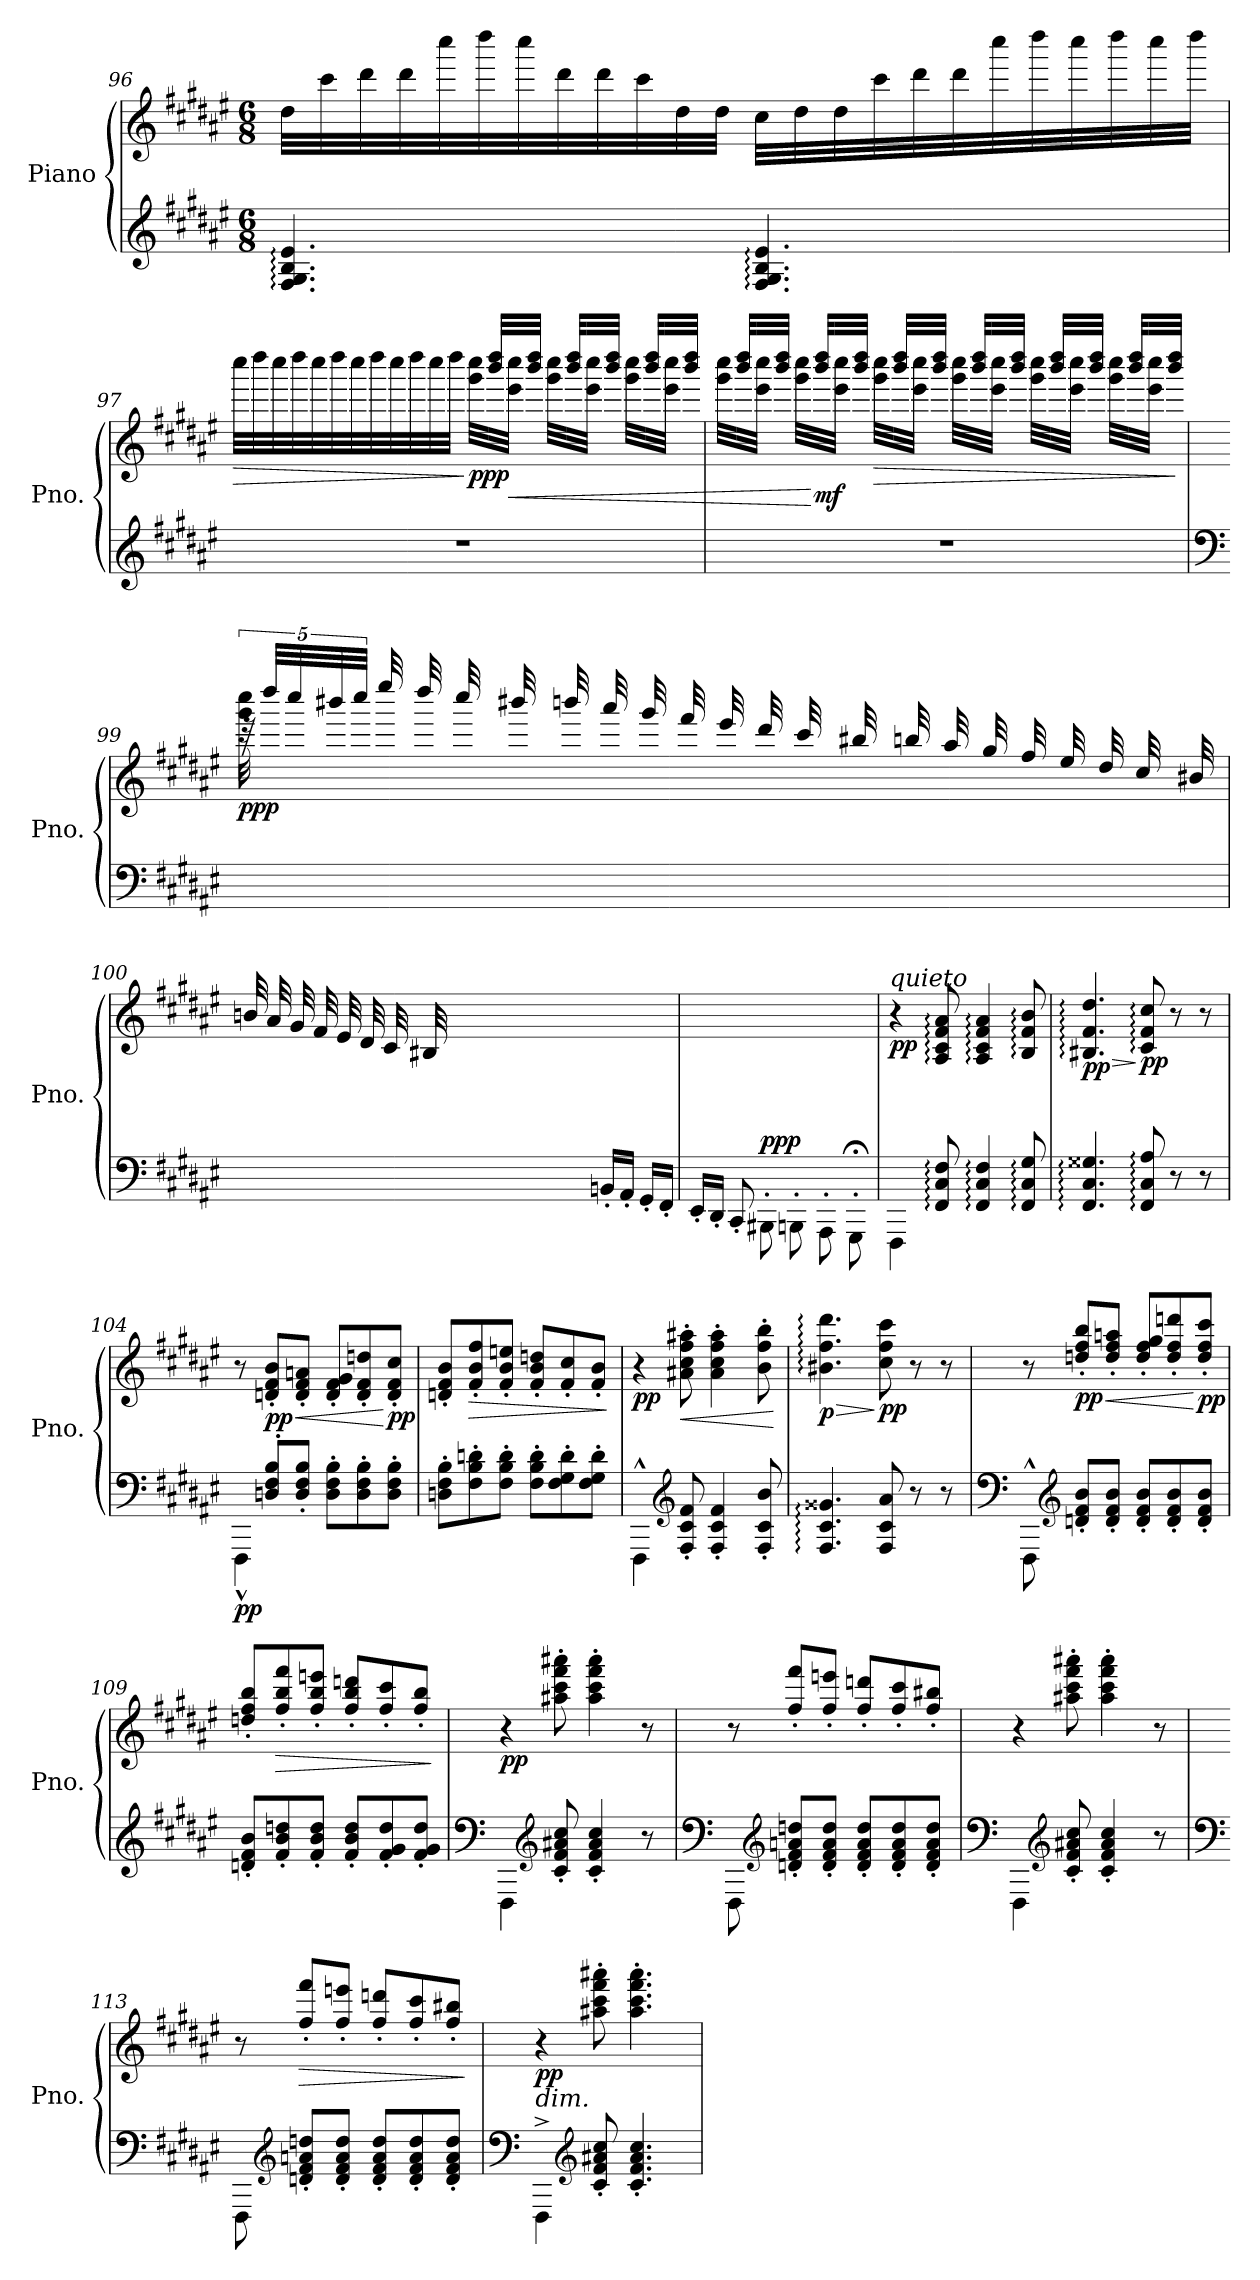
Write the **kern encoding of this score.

**kern	**kern	**dynam
*part1	*part1	*part1
*staff2	*staff1	*staff1/2
*I"Piano	*	*
*I'Pno.	*	*
*clefG2	*clefG2	*
*k[f#c#g#d#a#e#]	*k[f#c#g#d#a#e#]	*
*M6/8	*M6/8	*
=96	=96	=96
4.F#/: 4.G#/: 4.B/: 4.e#/:	32dd#!\LLL	.
.	32ccc#!\	.
.	32ddd#!\	.
.	32ddd#!\	.
.	32cccc#!\	.
.	32dddd#!\	.
.	32cccc#!\	.
.	32ddd#!\	.
.	32ddd#!\	.
.	32ccc#!\	.
.	32dd#!\	.
.	32dd#!\JJJ	.
4.F#/: 4.G#/: 4.B/: 4.e#/:	32cc#!\LLL	.
.	32dd#!\	.
.	32dd#!\	.
.	32ccc#!\	.
.	32ddd#!\	.
.	32ddd#!\	.
.	32cccc#!\	.
.	32dddd#!\	.
.	32cccc#!\	.
.	32dddd#!\	.
.	32cccc#!\	.
.	32dddd#!\JJJ	.
!!LO:LB:g=z
=97	=97	=97
!	!	!LO:HP:b
*	*^	*
2.r	32cccc#!\LLL	4ryy	>
.	32dddd#!\	.	.
.	32cccc#!\	.	.
.	32dddd#!\	.	.
.	32cccc#!\	.	.
.	32dddd#!\	.	.
.	32cccc#!\	.	.
.	32dddd#!\	.	.
.	32cccc#!\	8ryy	.
.	32dddd#!\	.	.
.	32cccc#!\	.	.
.	32dddd#!\JJJ	.	.
!	!	!	!LO:DY:n=1:b
.	32rgggyy	32ggg#!\ 32cccc#!\LLL	] ppp
.	32bbb!/ 32dddd#!/LLL	32raayy	.
!	!	!	!LO:HP:b
.	32reeeyy	32eee#!\ 32cccc#!\JJJ	<
.	32bbb!/ 32dddd#!/JJJ	32ryy	.
.	32rgggyy	32ggg#!\ 32cccc#!\LLL	.
.	32bbb!/ 32dddd#!/LLL	32raayy	.
.	32reeeyy	32eee#!\ 32cccc#!\JJJ	.
.	32bbb!/ 32dddd#!/JJJ	32ryy	.
.	32rgggyy	32ggg#!\ 32cccc#!\LLL	.
.	32bbb!/ 32dddd#!/LLL	32raayy	.
.	32reeeyy	32eee#!\ 32cccc#!\JJJ	.
.	32bbb!/ 32dddd#!/JJJ	32ryy	.
=98	=98	=98	=98
2.r	32rgggyy	32ggg#!\ 32cccc#!\LLL	.
.	32bbb!/ 32dddd#!/LLL	32raayy	.
.	32reeeyy	32eee#!\ 32cccc#!\JJJ	.
.	32bbb!/ 32dddd#!/JJJ	32ryy	.
.	32rgggyy	32ggg#!\ 32cccc#!\LLL	.
!	!	!	!LO:DY:n=1:b
.	32bbb!/ 32dddd#!/LLL	32raayy	[ mf
.	32reeeyy	32eee#!\ 32cccc#!\JJJ	.
.	32bbb!/ 32dddd#!/JJJ	32ryy	.
!	!	!	!LO:HP:b
.	32rgggyy	32ggg#!\ 32cccc#!\LLL	>
.	32bbb!/ 32dddd#!/LLL	32raayy	.
.	32reeeyy	32eee#!\ 32cccc#!\JJJ	.
.	32bbb!/ 32dddd#!/JJJ	32ryy	.
.	32rgggyy	32ggg#!\ 32cccc#!\LLL	.
.	32bbb!/ 32dddd#!/LLL	32raayy	.
.	32reeeyy	32eee#!\ 32cccc#!\JJJ	.
.	32bbb!/ 32dddd#!/JJJ	32ryy	.
.	32rgggyy	32ggg#!\ 32cccc#!\LLL	.
.	32bbb!/ 32dddd#!/LLL	32raayy	.
.	32reeeyy	32eee#!\ 32cccc#!\JJJ	.
.	32bbb!/ 32dddd#!/JJJ	32ryy	.
.	32rgggyy	32ggg#!\ 32cccc#!\LLL	.
.	32bbb!/ 32dddd#!/LLL	32raayy	.
.	32reeeyy	32eee#!\ 32cccc#!\JJJ	.
.	32bbb!/ 32dddd#!/JJJ	32ryy	.
*	*v	*v	*
.	.	]
!!LO:LB:g=z
=99	=99	=99
*clefF4	*	*
*	*^	*
!	!	!	!LO:DY:b
2.ryy	40rccc	32ggg#!\ 32cccc#!\	ppp
.	40dddd#!/LLL	.	.
.	.	32ryy	.
.	40cccc#!/	.	.
.	.	16ryy	.
.	40bbb#X!/	.	.
.	40cccc#!/JJJ	.	.
.	32eeee#!/LLL	8ryy	.
.	32dddd#!/	.	.
.	32cccc#!/	.	.
.	32bbb#X!/	.	.
.	32bbbn!/	2ryy	.
.	32aaa#!/	.	.
.	32ggg#!/	.	.
.	32fff#!/	.	.
.	32eee#!/	.	.
.	32ddd#!/	.	.
.	32ccc#!/	.	.
.	32bb#X!/	.	.
.	32bbn!/	.	.
.	32aa#!/	.	.
.	32gg#!/	.	.
.	32ff#!/	.	.
.	32ee#!/	.	.
.	32dd#!/	.	.
.	32cc#!/	.	.
.	32b#X!/	.	.
*	*v	*v	*
=100	=100	=100
*^	*	*
4ryy	2ryy	32bn!/	.
.	.	32a#!/	.
.	.	32g#!/	.
.	.	32f#!/	.
.	.	32e#!/	.
.	.	32d#!/	.
.	.	32c#!/	.
.	.	32B#X!/	.
32Bn!/	.	4ryy	.
32A#!/	.	.	.
32G#!/	.	.	.
32F#!/	.	.	.
32E#!/	.	.	.
32D#!/	.	.	.
32C#!/	.	.	.
32BB#X!/JJJ	.	.	.
4ryy	16BBn'!/LL	4ryy	.
.	16AA#'!/JJ	.	.
.	16GG#'!/LL	.	.
.	16FF#'!/JJ	.	.
*v	*v	*	*
=101	=101	=101
16EE#'/LL	2.ryy	.
16DD#'/JJ	.	.
8CC#'/	.	.
*	*MM80	*
!	!	!LO:DY:a=2
8BBB#X'\	.	ppp
8BBBn'\	.	.
8AAA#'\	.	.
8GGG#;<'\	.	.
!!LO:LB:g=z
=102	=102	=102
!	!LO:TX:a:i:t=quieto	!
!	!	!LO:DY:b
4FFF#\	4r	pp
8FF#/: 8C#/: 8F#/:	8A#/: 8c#/: 8f#/: 8a#/:	.
4FF#/: 4C#/: 4F#/:	4A#/: 4c#/: 4f#/: 4a#/:	.
8FF#/: 8C#/: 8G#/:	8B/: 8f#/: 8b/:	.
=103	=103	=103
!	!	!LO:HP:b
!	!	!LO:DY:n=1:b
4.FF#/: 4.C#/: 4.G##X/:	4.B#X/: 4.f#/: 4.dd#/:	> pp
!	!	!LO:DY:n=2:b
8FF#/: 8C#/: 8A#/:	8c#/: 8f#/: 8cc#/:	] pp
8r	8r	.
8r	8r	.
=104	=104	=104
*^	*	*
!	!	!	!LO:DY:b=2
8ryy	4FFF#^^\	8r	pp
!	!	!	!LO:HP:b
!	!	!	!LO:DY:n=1:b
8Dn/' 8F#/' 8B/'L	.	8dn/' 8f#/' 8b/'L	< pp
8D/' 8F#/' 8B/'J	2ryy	8d/' 8f#/' 8an/'J	.
8D\' 8F#\' 8B\'L	.	8d/' 8f#/' 8g#/'L	.
8D\' 8F#\' 8B\'	.	8d/' 8f#/' 8ddn/'	.
!	!	!	!LO:DY:n=2:b
8D\' 8F#\' 8B\'J	.	8d/' 8f#/' 8cc#/'J	[ pp
*v	*v	*	*
=105	=105	=105
8Dn\' 8F#\' 8B\'L	8dn/' 8f#/' 8b/'L	.
!	!	!LO:HP:b
8F#\' 8B\' 8dn\'	8f#/' 8b/' 8ff#/'	>
8F#\' 8B\' 8d\'J	8f#/' 8b/' 8een/'J	.
8F#\' 8B\' 8d\'L	8f#/' 8b/' 8ddn/'L	.
8F#\' 8G#\' 8d\'	8f#/' 8cc#/'	.
8F#\' 8G#\' 8d\'J	8f#/' 8b/'J	.
.	.	]
=106	=106	=106
!	!	!LO:DY:b
4FFF#^^\	4r	pp
*clefG2	*	*
!	!	!LO:HP:b
8F#/' 8c#/' 8f#/'	8a#X\' 8cc#\' 8ff#\' 8aa#X\'	<
4F#/' 4c#/' 4f#/'	4a#\' 4cc#\' 4ff#\' 4aa#\'	.
8F#/' 8c#/' 8b/'	8b\' 8ff#\' 8bb\'	.
.	.	[
!!LO:LB:g=z
=107	=107	=107
!	!	!LO:HP:b
!	!	!LO:DY:n=1:b
4.F#/: 4.c#/: 4.g##X/:	4.b#X\: 4.ff#\: 4.ddd#\:	> p
!	!	!LO:DY:n=2:b
8F#/ 8c#/ 8a#/	8cc#\ 8ff#\ 8ccc#\	] pp
8r	8r	.
8r	8r	.
=108	=108	=108
*clefF4	*	*
8FFF#^^\	8r	.
*clefG2	*	*
!	!	!LO:HP:b
!	!	!LO:DY:n=1:b
8dn/' 8f#/' 8b/'L	8ddn/' 8ff#/' 8bb/'L	< pp
8d/' 8f#/' 8b/'J	8dd/' 8ff#/' 8aan/'J	.
8d/' 8f#/' 8b/'L	8dd/' 8ff#/' 8gg#/'L	.
8d/' 8f#/' 8b/'	8dd/' 8ff#/' 8dddn/'	.
!	!	!LO:DY:n=2:b
8d/' 8f#/' 8b/'J	8dd/' 8ff#/' 8ccc#/'J	[ pp
=109	=109	=109
8dn/' 8f#/' 8b/'L	8ddn/' 8ff#/' 8bb/'L	.
!	!	!LO:HP:b
8f#/' 8b/' 8ddn/'	8ff#/' 8bb/' 8fff#/'	>
8f#/' 8b/' 8dd/'J	8ff#/' 8bb/' 8eeen/'J	.
8f#/' 8b/' 8dd/'L	8ff#/' 8bb/' 8dddn/'L	.
8f#/' 8g#/' 8dd/'	8ff#/' 8ccc#/'	.
8f#/' 8g#/' 8dd/'J	8ff#/' 8bb/'J	.
.	.	]
=110	=110	=110
*clefF4	*	*
!	!	!LO:DY:b
4FFF#\	4r	pp
*clefG2	*	*
8c#/' 8f#/' 8a#X/' 8cc#/'	8aa#X\' 8ccc#\' 8fff#\' 8aaa#X\'	.
4c#/' 4f#/' 4a#/' 4cc#/'	4aa#\' 4ccc#\' 4fff#\' 4aaa#\'	.
8r	8r	.
=111	=111	=111
*clefF4	*	*
8FFF#\	8r	.
*clefG2	*	*
8dn/' 8f#/' 8an/' 8ddn/'L	8ff#/' 8fff#/'L	.
8d/' 8f#/' 8a/' 8dd/'J	8ff#/' 8eeen/'J	.
8d/' 8f#/' 8a/' 8dd/'L	8ff#/' 8dddn/'L	.
8d/' 8f#/' 8a/' 8dd/'	8ff#/' 8ccc#/'	.
8d/' 8f#/' 8a/' 8dd/'J	8ff#/' 8bb#X/'J	.
!!LO:PB:g=z
=112	=112	=112
*clefF4	*	*
4FFF#\	4r	.
*clefG2	*	*
8c#/' 8f#/' 8a#X/' 8cc#/'	8aa#X\' 8ccc#\' 8fff#\' 8aaa#X\'	.
4c#/' 4f#/' 4a#/' 4cc#/'	4aa#\' 4ccc#\' 4fff#\' 4aaa#\'	.
8r	8r	.
=113	=113	=113
*clefF4	*	*
8FFF#\	8r	.
*clefG2	*	*
!	!	!LO:HP:b
8dn/' 8f#/' 8an/' 8ddn/'L	8ff#/' 8fff#/'L	>
8d/' 8f#/' 8a/' 8dd/'J	8ff#/' 8eeen/'J	.
8d/' 8f#/' 8a/' 8dd/'L	8ff#/' 8dddn/'L	.
8d/' 8f#/' 8a/' 8dd/'	8ff#/' 8ccc#/'	.
8d/' 8f#/' 8a/' 8dd/'J	8ff#/' 8bb#X/'J	.
.	.	]
=114	=114	=114
*clefF4	*	*
*	*MM88	*
!	!LO:TX:b:i:t=dim.	!
!	!	!LO:DY:b
4FFF#^\	4r	pp
*clefG2	*	*
8c#/' 8f#/' 8a#X/' 8cc#/'	8aa#X\' 8ccc#\' 8fff#\' 8aaa#X\'	.
4.c#/' 4.f#/' 4.a#/' 4.cc#/'	4.aa#\' 4.ccc#\' 4.fff#\' 4.aaa#\'	.
=	=	=
*-	*-	*-
